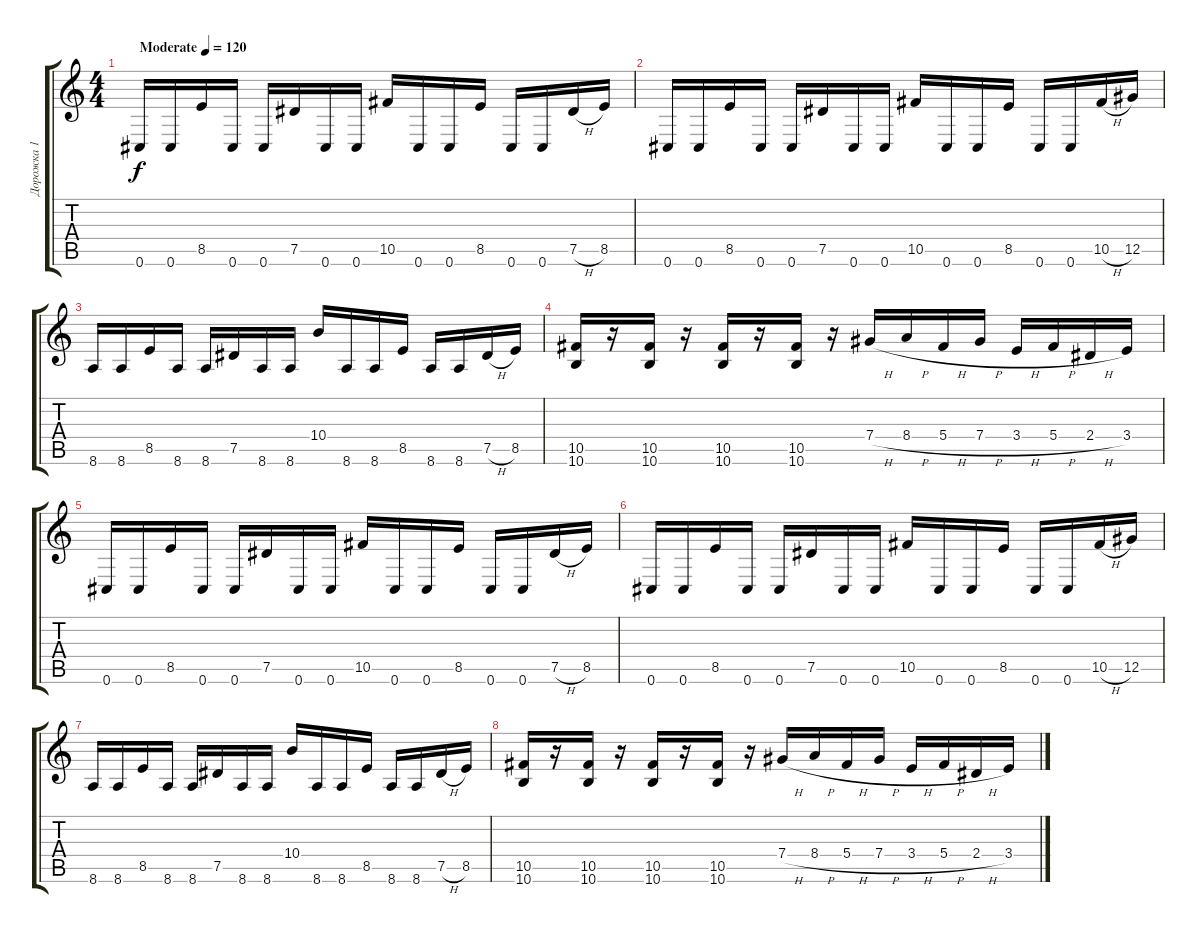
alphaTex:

\track ("Дорожка 1" "Дорожка 1") {instrument distortionguitar}
\staff {score tabs}
\tuning (Eb4 Bb3 Gb3 Db3 Ab2 Db2) {hide}
\ts (4 4)
\tempo (120 "Moderate")
\clef g2
\ks c
0.6.16{dy f instrument distortionguitar} 0.6.16 8.5.16 0.6.16 0.6.16 7.5.16 0.6.16 0.6.16 10.5.16 0.6.16 0.6.16 8.5.16 0.6.16 0.6.16 7.5{h}.16 8.5.16 |
0.6.16 0.6.16 8.5.16 0.6.16 0.6.16 7.5.16 0.6.16 0.6.16 10.5.16 0.6.16 0.6.16 8.5.16 0.6.16 0.6.16 10.5{h}.16 12.5.16 |
8.6.16 8.6.16 8.5.16 8.6.16 8.6.16 7.5.16 8.6.16 8.6.16 10.4.16 8.6.16 8.6.16 8.5.16 8.6.16 8.6.16 7.5{h}.16 8.5.16 |
(10.5 10.6).16 r.16 (10.5 10.6).16 r.16 (10.5 10.6).16 r.16 (10.5 10.6).16 r.16 7.4{h}.16 8.4{h}.16 5.4{h}.16 7.4{h}.16 3.4{h}.16 5.4{h}.16 2.4{h}.16 3.4.16 |
0.6.16 0.6.16 8.5.16 0.6.16 0.6.16 7.5.16 0.6.16 0.6.16 10.5.16 0.6.16 0.6.16 8.5.16 0.6.16 0.6.16 7.5{h}.16 8.5.16 |
0.6.16 0.6.16 8.5.16 0.6.16 0.6.16 7.5.16 0.6.16 0.6.16 10.5.16 0.6.16 0.6.16 8.5.16 0.6.16 0.6.16 10.5{h}.16 12.5.16 |
8.6.16 8.6.16 8.5.16 8.6.16 8.6.16 7.5.16 8.6.16 8.6.16 10.4.16 8.6.16 8.6.16 8.5.16 8.6.16 8.6.16 7.5{h}.16 8.5.16 |
(10.5 10.6).16 r.16 (10.5 10.6).16 r.16 (10.5 10.6).16 r.16 (10.5 10.6).16 r.16 7.4{h}.16 8.4{h}.16 5.4{h}.16 7.4{h}.16 3.4{h}.16 5.4{h}.16 2.4{h}.16 3.4.16
